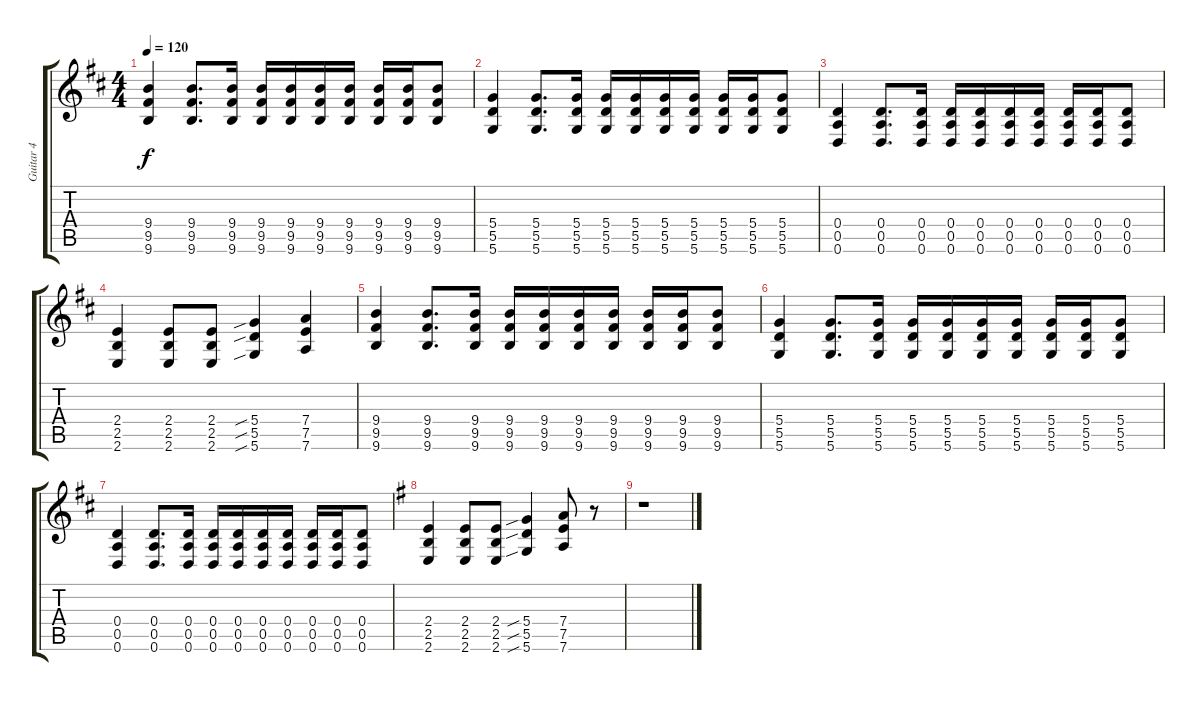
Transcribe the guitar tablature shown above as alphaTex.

\track ("Guitar 4" "Guitar 4") {instrument distortionguitar}
\staff {score tabs}
\tuning (E4 B3 G3 D3 A2 D2) {hide}
\ts (4 4)
\tempo 120
\clef g2
\ks d
(9.4 9.5 9.6).4{dy f} (9.4 9.5 9.6).8{d} (9.4 9.5 9.6).16 (9.4 9.5 9.6).16 (9.4 9.5 9.6).16 (9.4 9.5 9.6).16 (9.4 9.5 9.6).16 (9.4 9.5 9.6).16 (9.4 9.5 9.6).16 (9.4 9.5 9.6).8 |
(5.4 5.5 5.6).4 (5.4 5.5 5.6).8{d} (5.4 5.5 5.6).16 (5.4 5.5 5.6).16 (5.4 5.5 5.6).16 (5.4 5.5 5.6).16 (5.4 5.5 5.6).16 (5.4 5.5 5.6).16 (5.4 5.5 5.6).16 (5.4 5.5 5.6).8 |
(0.4 0.5 0.6).4 (0.4 0.5 0.6).8{d} (0.4 0.5 0.6).16 (0.4 0.5 0.6).16 (0.4 0.5 0.6).16 (0.4 0.5 0.6).16 (0.4 0.5 0.6).16 (0.4 0.5 0.6).16 (0.4 0.5 0.6).16 (0.4 0.5 0.6).8 |
(2.4 2.5 2.6).4 (2.4 2.5 2.6).8 (2.4 2.5 2.6).8 (5.4{sib} 5.5{sib} 5.6{sib}).4 (7.4 7.5 7.6).4 |
(9.4 9.5 9.6).4 (9.4 9.5 9.6).8{d} (9.4 9.5 9.6).16 (9.4 9.5 9.6).16 (9.4 9.5 9.6).16 (9.4 9.5 9.6).16 (9.4 9.5 9.6).16 (9.4 9.5 9.6).16 (9.4 9.5 9.6).16 (9.4 9.5 9.6).8 |
(5.4 5.5 5.6).4 (5.4 5.5 5.6).8{d} (5.4 5.5 5.6).16 (5.4 5.5 5.6).16 (5.4 5.5 5.6).16 (5.4 5.5 5.6).16 (5.4 5.5 5.6).16 (5.4 5.5 5.6).16 (5.4 5.5 5.6).16 (5.4 5.5 5.6).8 |
(0.4 0.5 0.6).4 (0.4 0.5 0.6).8{d} (0.4 0.5 0.6).16 (0.4 0.5 0.6).16 (0.4 0.5 0.6).16 (0.4 0.5 0.6).16 (0.4 0.5 0.6).16 (0.4 0.5 0.6).16 (0.4 0.5 0.6).16 (0.4 0.5 0.6).8 |
\ks g
(2.4 2.5 2.6).4 (2.4 2.5 2.6).8 (2.4 2.5 2.6).8 (5.4{sib} 5.5{sib} 5.6{sib}).4 (7.4 7.5 7.6).8 r.8 |
r.1
